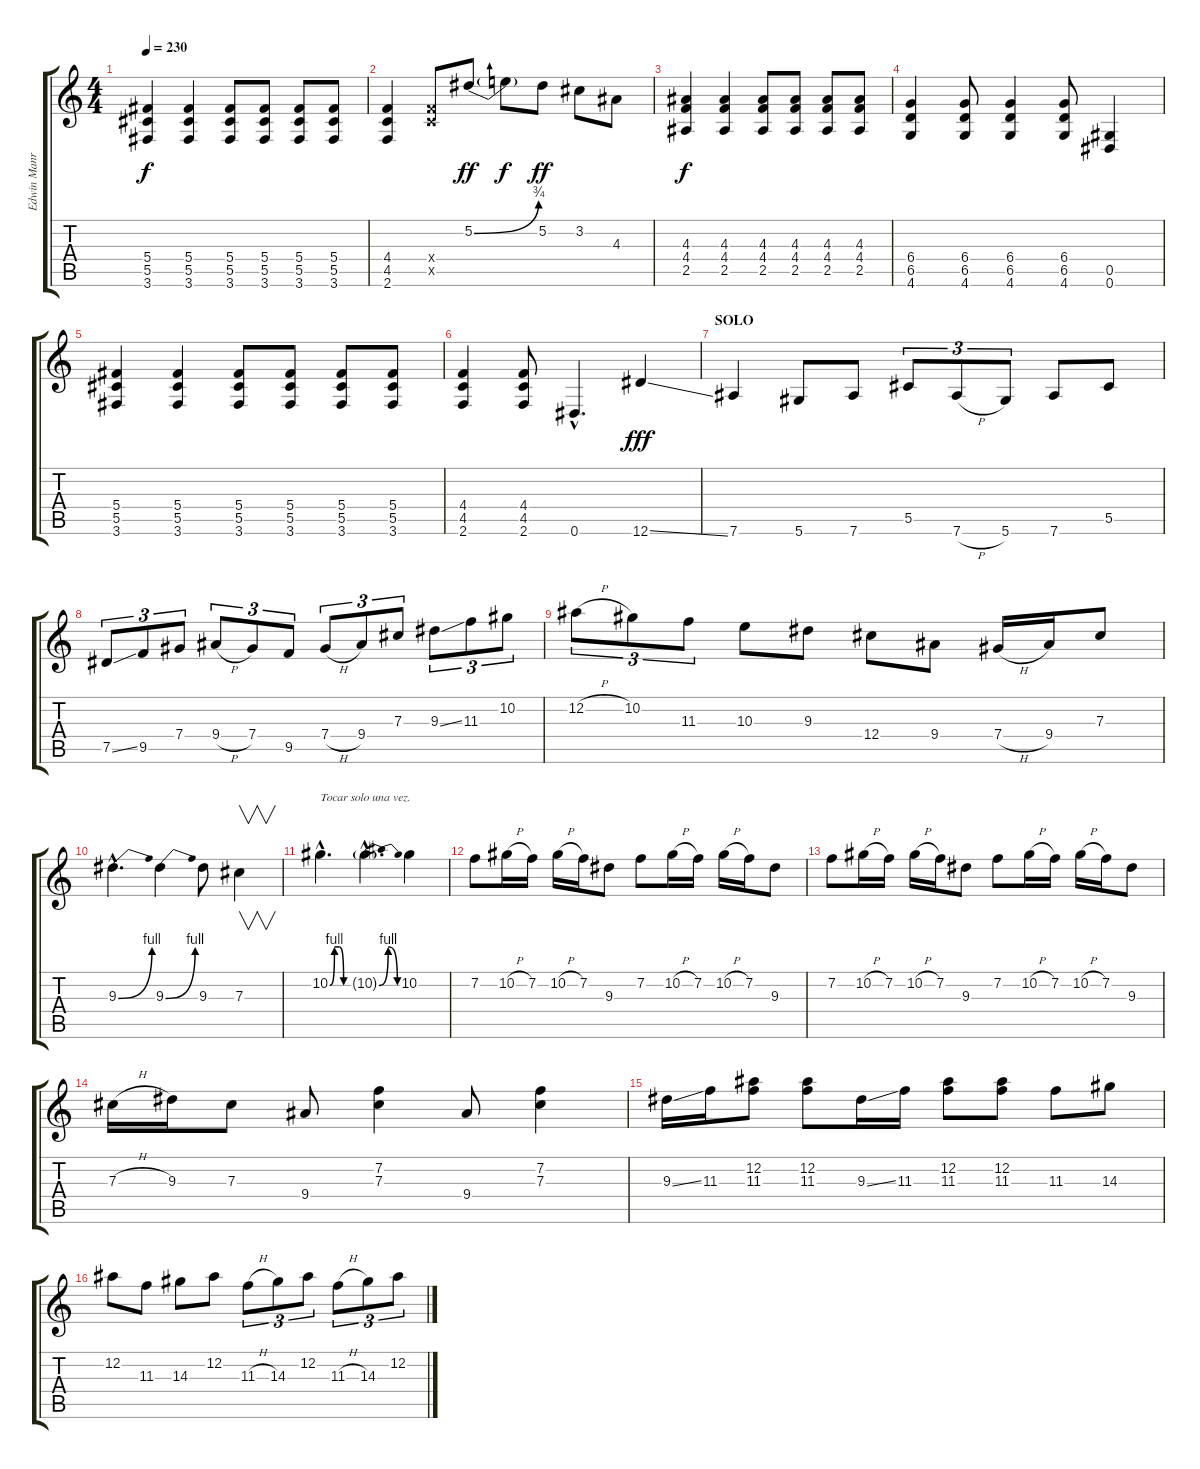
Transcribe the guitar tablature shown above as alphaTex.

\track ("Edwin Manrique" "Edwin Manr") {instrument distortionguitar}
\staff {score tabs}
\tuning (Eb4 Bb3 Gb3 Db3 Ab2 Eb2) {hide}
\ts (4 4)
\tempo 230
\clef g2
\ks c
(5.4 5.5 3.6).4{dy f} (5.4 5.5 3.6).4 (5.4 5.5 3.6).8 (5.4 5.5 3.6).8 (5.4 5.5 3.6).8 (5.4 5.5 3.6).8 |
(4.4 4.5 2.6).4 (4.4{x} 4.5{x}).8 5.2{be (bend 0 0 60 3)}.8{dy ff} 5.2{t}.8{dy f} 5.2.8{dy ff} 3.2.8 4.3.8 |
(4.3 4.4 2.5).4{dy f} (4.3 4.4 2.5).4 (4.3 4.4 2.5).8 (4.3 4.4 2.5).8 (4.3 4.4 2.5).8 (4.3 4.4 2.5).8 |
(6.4 6.5 4.6).4 (6.4 6.5 4.6).8 (6.4 6.5 4.6).4 (6.4 6.5 4.6).8 (0.5 0.6).4 |
(5.4 5.5 3.6).4 (5.4 5.5 3.6).4 (5.4 5.5 3.6).8 (5.4 5.5 3.6).8 (5.4 5.5 3.6).8 (5.4 5.5 3.6).8 |
(4.4 4.5 2.6).4 (4.4 4.5 2.6).8 0.6{hac}.4{d} 12.6{ss}.4{dy fff} |
\section ("" "SOLO")
7.6.4 5.6.8 7.6.8 5.5.8{tu (3 2)} 7.6{h}.8{tu (3 2)} 5.6.8{tu (3 2)} 7.6.8 5.5.8 |
7.5{ss}.8{tu (3 2)} 9.5.8{tu (3 2)} 7.4.8{tu (3 2)} 9.4{h}.8{tu (3 2)} 7.4.8{tu (3 2)} 9.5.8{tu (3 2)} 7.4{h}.8{tu (3 2)} 9.4.8{tu (3 2)} 7.3.8{tu (3 2)} 9.3{ss}.8{tu (3 2)} 11.3.8{tu (3 2)} 10.2.8{tu (3 2)} |
12.2{h}.8{tu (3 2)} 10.2.8{tu (3 2)} 11.3.8{tu (3 2)} 10.3.8 9.3.8 12.4.8 9.4.8 7.4{h}.16 9.4.16 7.3.8 |
9.3{be (bend 0 0 60 4) hac}.4{d} 9.3{be (bend 0 0 60 4)}.4 9.3.8 7.3.4{v} |
10.2{be (custom 0 0 15 4 30 4 45 0 60 0) hac}.4{d txt "Tocar solo una vez."} 10.2{be (bendrelease 0 0 15 4 30 4 60 0) g hac}.4{d} 10.2.4 |
7.2.8 10.2{h}.16 7.2.16 10.2{h}.16 7.2.16 9.3.8 7.2.8 10.2{h}.16 7.2.16 10.2{h}.16 7.2.16 9.3.8 |
7.2.8 10.2{h}.16 7.2.16 10.2{h}.16 7.2.16 9.3.8 7.2.8 10.2{h}.16 7.2.16 10.2{h}.16 7.2.16 9.3.8 |
7.3{h}.16 9.3.16 7.3.8 9.4.8 (7.2 7.3).4 9.4.8 (7.2 7.3).4 |
9.3{ss}.16 11.3.16 (12.2 11.3).8 (12.2 11.3).8 9.3{ss}.16 11.3.16 (12.2 11.3).8 (12.2 11.3).8 11.3.8 14.3.8 |
12.2.8 11.3.8 14.3.8 12.2.8 11.3{h}.8{tu (3 2)} 14.3.8{tu (3 2)} 12.2.8{tu (3 2)} 11.3{h}.8{tu (3 2)} 14.3.8{tu (3 2)} 12.2.8{tu (3 2)}
